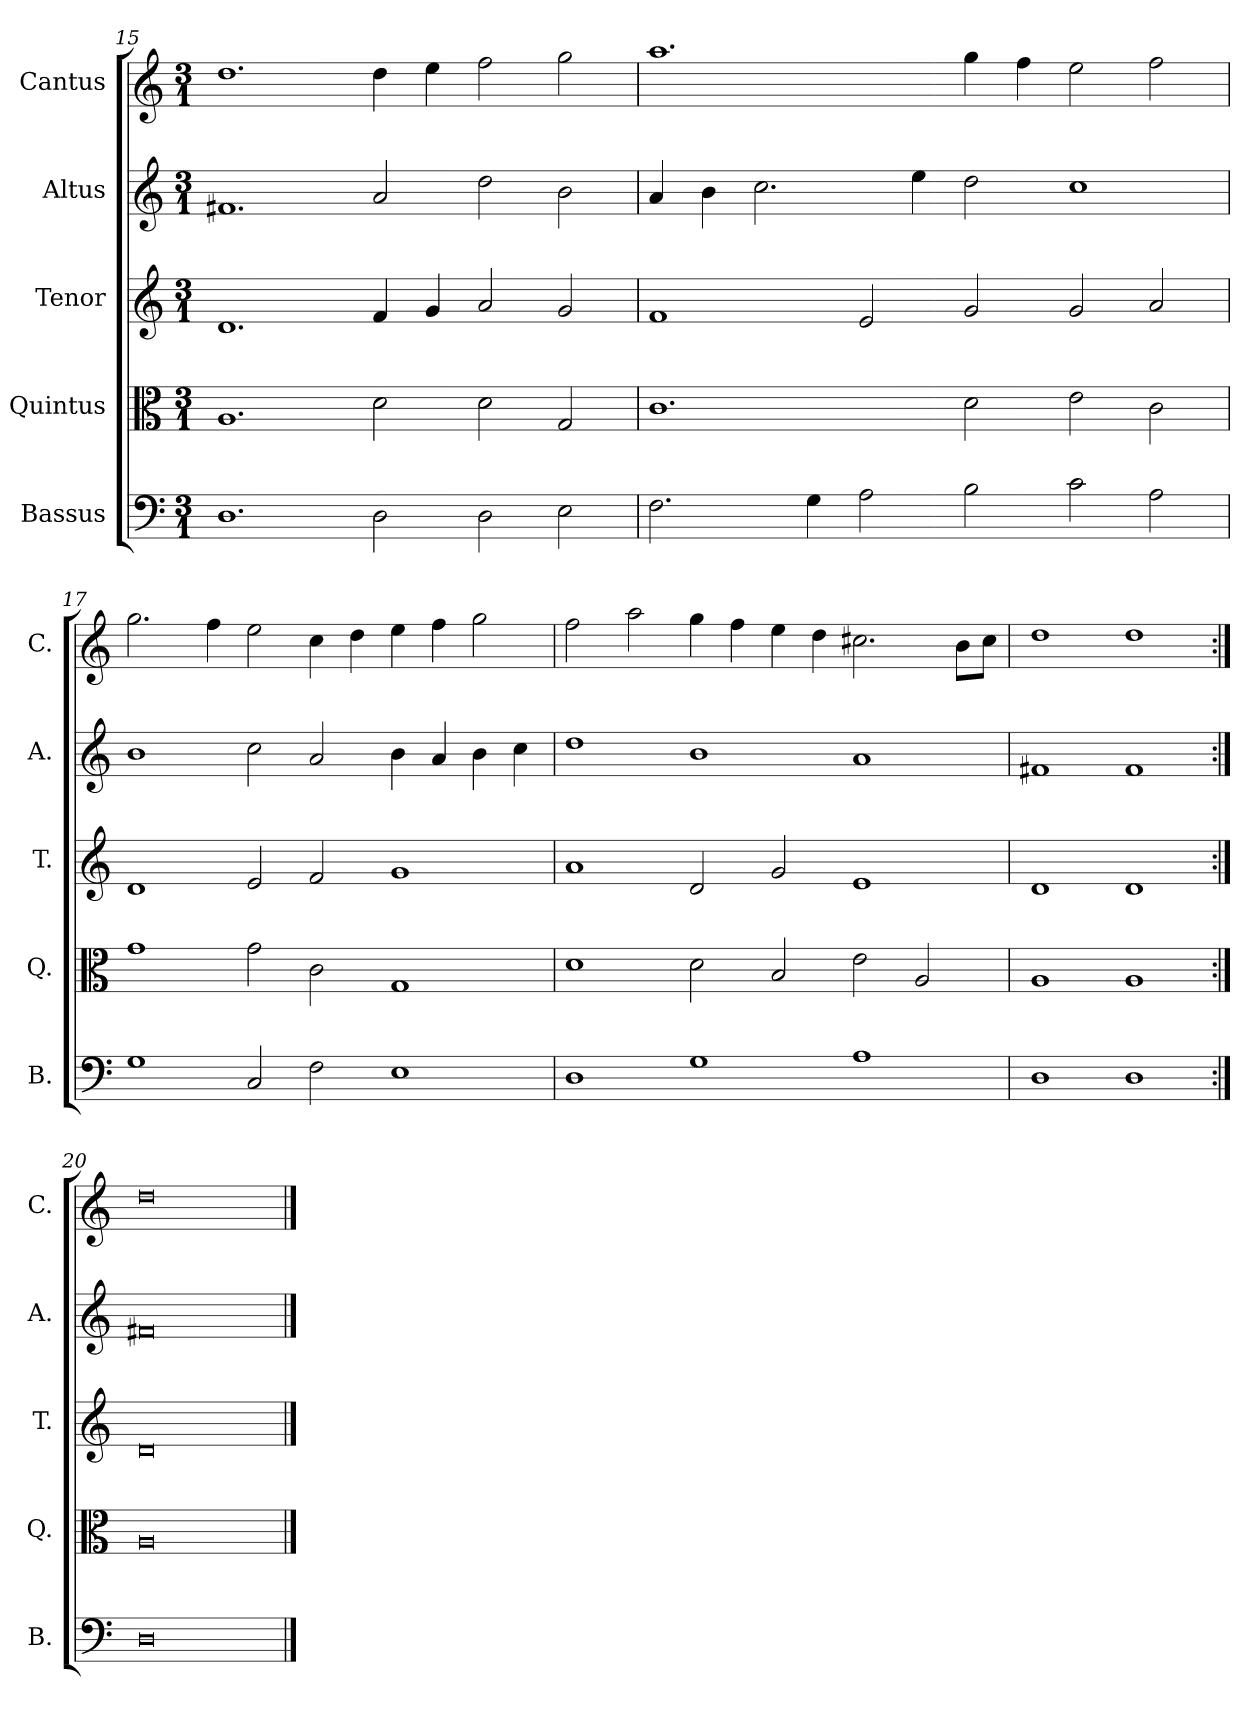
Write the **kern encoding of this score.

**kern	**kern	**kern	**kern	**kern
*part5	*part4	*part3	*part2	*part1
*staff5	*staff4	*staff3	*staff2	*staff1
*I"Bassus	*I"Quintus	*I"Tenor	*I"Altus	*I"Cantus
*I'B.	*I'Q.	*I'T.	*I'A.	*I'C.
*clefF4	*clefC3	*clefG2	*clefG2	*clefG2
*k[]	*k[]	*k[]	*k[]	*k[]
*M3/1	*M3/1	*M3/1	*M3/1	*M3/1
=15	=15	=15	=15	=15
1.D	1.A	1.d	1.f#X	1.dd
2D\	2d\	4f/	2a/	4dd\
.	.	4g/	.	4ee\
2D\	2d\	2a/	2dd\	2ff\
2E\	2G/	2g/	2b\	2gg\
=16	=16	=16	=16	=16
2.F\	1.c	1f	4a/	1.aa
.	.	.	4b\	.
.	.	.	2.cc\	.
4G\	.	.	.	.
2A\	.	2e/	.	.
.	.	.	4ee\	.
2B\	2d\	2g/	2dd\	4gg\
.	.	.	.	4ff\
2c\	2e\	2g/	1cc	2ee\
2A\	2c\	2a/	.	2ff\
=17	=17	=17	=17	=17
1G	1g	1d	1b	2.gg\
.	.	.	.	4ff\
2C/	2g\	2e/	2cc\	2ee\
2F\	2c\	2f/	2a/	4cc\
.	.	.	.	4dd\
1E	1G	1g	4b\	4ee\
.	.	.	4a/	4ff\
.	.	.	4b\	2gg\
.	.	.	4cc\	.
=18	=18	=18	=18	=18
1D	1d	1a	1dd	2ff\
.	.	.	.	2aa\
1G	2d\	2d/	1b	4gg\
.	.	.	.	4ff\
.	2B/	2g/	.	4ee\
.	.	.	.	4dd\
1A	2e\	1e	1a	2.cc#X\
.	2A/	.	.	.
.	.	.	.	8b\L
.	.	.	.	8cc#\J
=19	=19	=19	=19	=19
1D	1A	1d	1f#X	1dd
1D	1A	1d	1f#	1dd
=20:|!	=20:|!	=20:|!	=20:|!	=20:|!
0D	0A	0d	0f#X	0dd
==	==	==	==	==
*-	*-	*-	*-	*-
